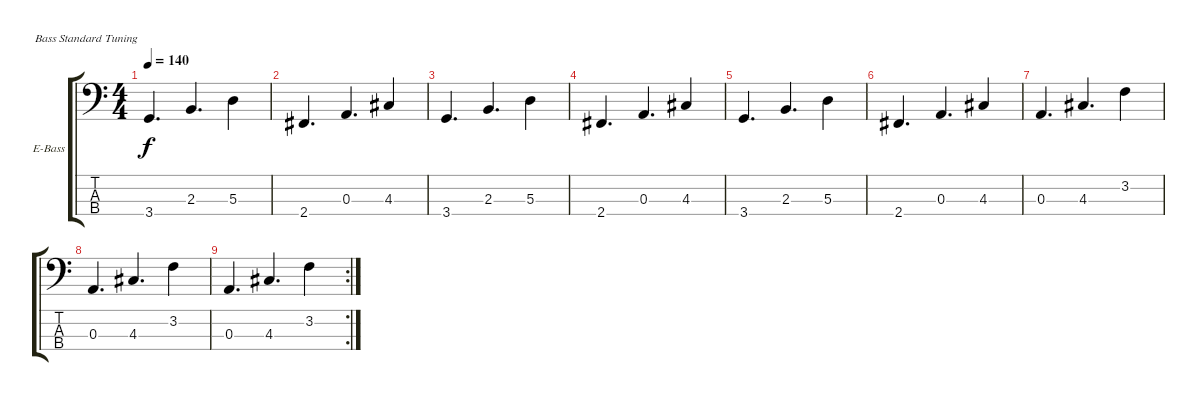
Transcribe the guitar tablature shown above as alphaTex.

\defaultSystemsLayout 4
\bracketExtendMode groupsimilarinstruments
\firstSystemTrackNameOrientation horizontal
\otherSystemsTrackNameOrientation horizontal
\track ("Bass" "E-Bass") {instrument electricbassfinger}
\staff {score tabs}
\tuning (G2 D2 A1 E1)
\ts (4 4)
\tempo 140
\clef f4
\ks c
3.4.4{d dy f} 2.3.4{d} 5.3.4 |
2.4.4{d} 0.3.4{d} 4.3.4 |
3.4.4{d} 2.3.4{d} 5.3.4 |
2.4.4{d} 0.3.4{d} 4.3.4 |
3.4.4{d} 2.3.4{d} 5.3.4 |
2.4.4{d} 0.3.4{d} 4.3.4 |
0.3.4{d} 4.3.4{d} 3.2.4 |
0.3.4{d} 4.3.4{d} 3.2.4 |
\rc 2
0.3.4{d} 4.3.4{d} 3.2.4
